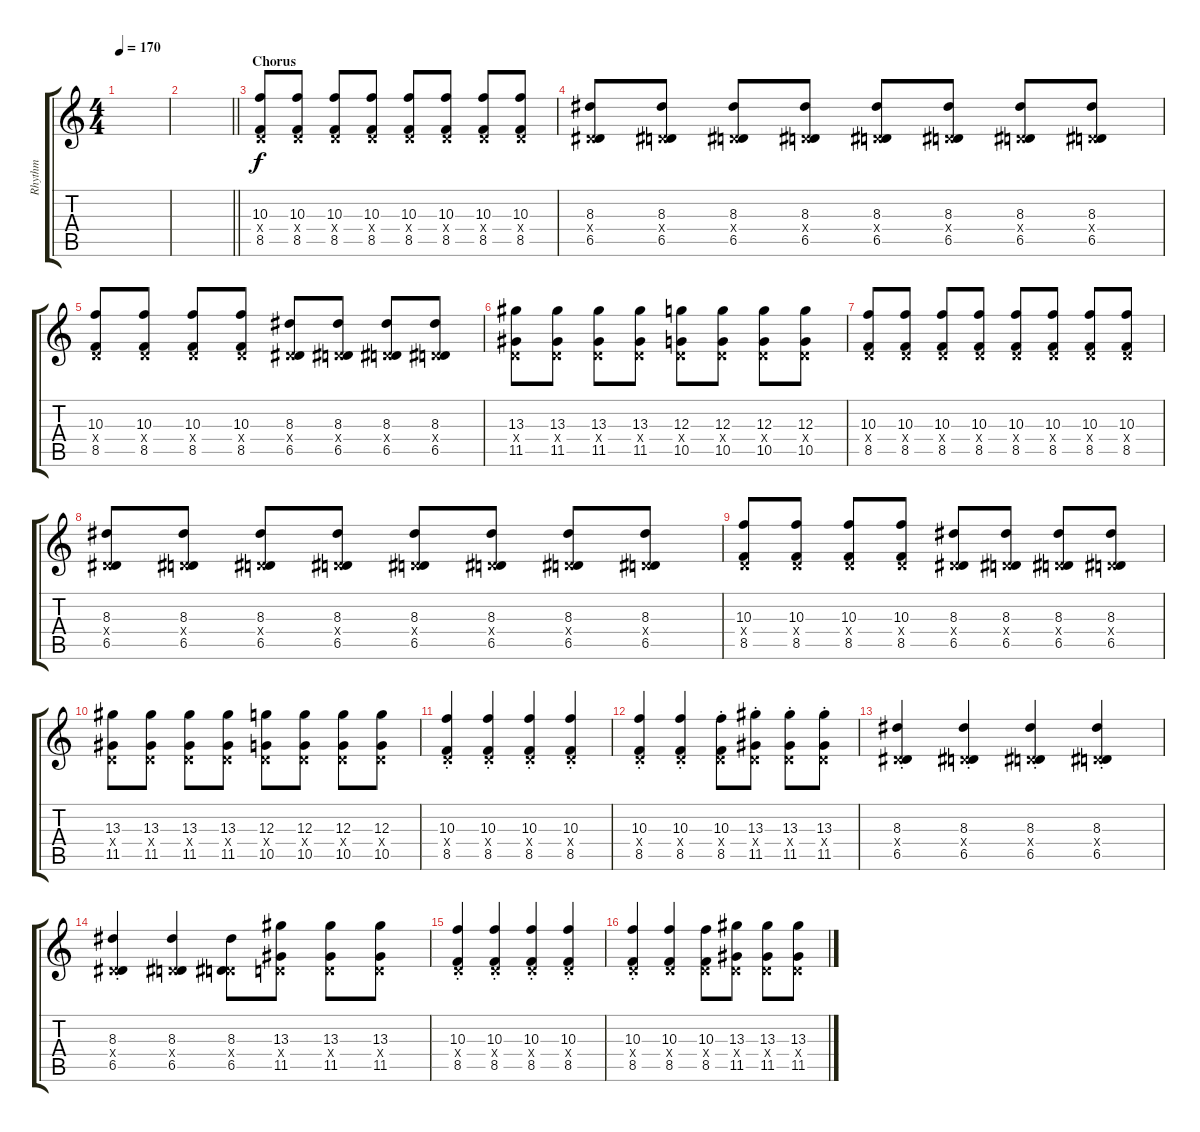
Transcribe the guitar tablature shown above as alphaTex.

\track ("Rhythm" "Rhythm") {instrument distortionguitar}
\staff {score tabs}
\tuning (E4 B3 G3 D3 A2 D2) {hide}
\ts (4 4)
\tempo 170
\clef g2
\ks c
|
\barLineRight lightlight
|
\section ("" "Chorus")
(10.3 0.4{x} 8.5).8 (10.3 0.4{x} 8.5).8 (10.3 0.4{x} 8.5).8 (10.3 0.4{x} 8.5).8 (10.3 0.4{x} 8.5).8 (10.3 0.4{x} 8.5).8 (10.3 0.4{x} 8.5).8 (10.3 0.4{x} 8.5).8 |
(8.3 0.4{x} 6.5).8 (8.3 0.4{x} 6.5).8 (8.3 0.4{x} 6.5).8 (8.3 0.4{x} 6.5).8 (8.3 0.4{x} 6.5).8 (8.3 0.4{x} 6.5).8 (8.3 0.4{x} 6.5).8 (8.3 0.4{x} 6.5).8 |
(10.3 0.4{x} 8.5).8 (10.3 0.4{x} 8.5).8 (10.3 0.4{x} 8.5).8 (10.3 0.4{x} 8.5).8 (8.3 0.4{x} 6.5).8 (8.3 0.4{x} 6.5).8 (8.3 0.4{x} 6.5).8 (8.3 0.4{x} 6.5).8 |
(13.3 0.4{x} 11.5).8 (13.3 0.4{x} 11.5).8 (13.3 0.4{x} 11.5).8 (13.3 0.4{x} 11.5).8 (12.3 0.4{x} 10.5).8 (12.3 0.4{x} 10.5).8 (12.3 0.4{x} 10.5).8 (12.3 0.4{x} 10.5).8 |
(10.3 0.4{x} 8.5).8 (10.3 0.4{x} 8.5).8 (10.3 0.4{x} 8.5).8 (10.3 0.4{x} 8.5).8 (10.3 0.4{x} 8.5).8 (10.3 0.4{x} 8.5).8 (10.3 0.4{x} 8.5).8 (10.3 0.4{x} 8.5).8 |
(8.3 0.4{x} 6.5).8 (8.3 0.4{x} 6.5).8 (8.3 0.4{x} 6.5).8 (8.3 0.4{x} 6.5).8 (8.3 0.4{x} 6.5).8 (8.3 0.4{x} 6.5).8 (8.3 0.4{x} 6.5).8 (8.3 0.4{x} 6.5).8 |
(10.3 0.4{x} 8.5).8 (10.3 0.4{x} 8.5).8 (10.3 0.4{x} 8.5).8 (10.3 0.4{x} 8.5).8 (8.3 0.4{x} 6.5).8 (8.3 0.4{x} 6.5).8 (8.3 0.4{x} 6.5).8 (8.3 0.4{x} 6.5).8 |
(13.3 0.4{x} 11.5).8 (13.3 0.4{x} 11.5).8 (13.3 0.4{x} 11.5).8 (13.3 0.4{x} 11.5).8 (12.3 0.4{x} 10.5).8 (12.3 0.4{x} 10.5).8 (12.3 0.4{x} 10.5).8 (12.3 0.4{x} 10.5).8 |
(10.3{st} 0.4{x} 8.5{st}).4 (10.3{st} 0.4{x} 8.5{st}).4 (10.3{st} 0.4{x} 8.5{st}).4 (10.3{st} 0.4{x} 8.5{st}).4 |
(10.3{st} 0.4{x} 8.5{st}).4 (10.3{st} 0.4{x} 8.5{st}).4 (10.3{st} 0.4{x} 8.5{st}).8 (13.3{st} 0.4{x} 11.5{st}).8 (13.3{st} 0.4{x} 11.5{st}).8 (13.3{st} 0.4{x} 11.5{st}).8 |
(8.3{st} 0.4{x} 6.5{st}).4 (8.3{st} 0.4{x} 6.5{st}).4 (8.3{st} 0.4{x} 6.5{st}).4 (8.3{st} 0.4{x} 6.5{st}).4 |
(8.3{st} 0.4{x} 6.5{st}).4 (8.3 0.4{x} 6.5).4 (8.3 0.4{x} 6.5).8 (13.3 0.4{x} 11.5).8 (13.3 0.4{x} 11.5).8 (13.3 0.4{x} 11.5).8 |
(10.3{st} 0.4{x} 8.5{st}).4 (10.3{st} 0.4{x} 8.5{st}).4 (10.3{st} 0.4{x} 8.5{st}).4 (10.3{st} 0.4{x} 8.5{st}).4 |
(10.3{st} 0.4{x} 8.5{st}).4 (10.3 0.4{x} 8.5).4 (10.3 0.4{x} 8.5).8 (13.3 0.4{x} 11.5).8 (13.3 0.4{x} 11.5).8 (13.3 0.4{x} 11.5).8
